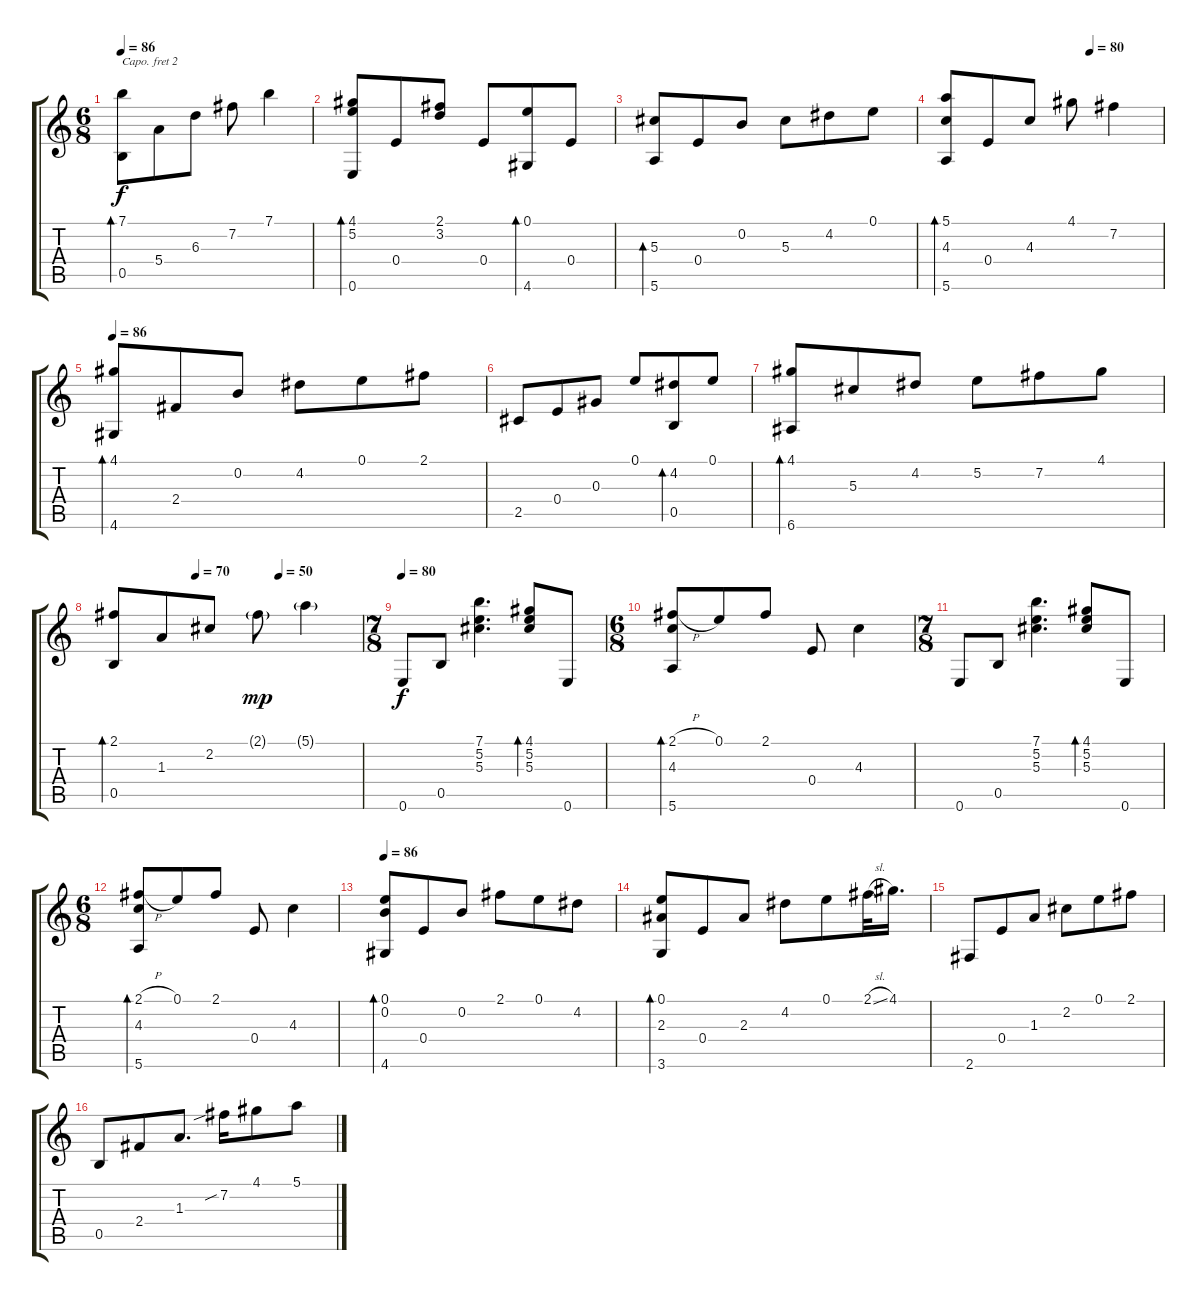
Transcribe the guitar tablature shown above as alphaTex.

\track "" {instrument acousticguitarsteel}
\staff {score tabs}
\capo 2
\tuning (D4 A3 Gb3 D3 A2 D2) {hide}
\ts (6 8)
\tempo 86
\clef g2
\ks c
(7.1 0.5).8{bd 480 dy f} 5.4.8 6.3.8 7.2.8 7.1.4 |
(4.1 5.2 0.6).8{bd 240} 0.4.8 (2.1 3.2).8 0.4.8 (0.1 4.6).8{bd 480} 0.4.8 |
(5.3 5.6).8{bd 480} 0.4.8 0.2.8 5.3.8 4.2.8 0.1.8 |
\tempo (80 0.6666666666666666)
(5.1 4.3 5.6).8{bd 480} 0.4.8 4.3.8 4.1.8 7.2.4 |
\tempo 86
(4.1 4.6).8{bd 480} 2.4.8 0.2.8 4.2.8 0.1.8 2.1.8 |
2.5.8 0.4.8 0.3.8 0.1.8 (4.2 0.5).8{bd 480} 0.1.8 |
(4.1 6.6).8{bd 480} 5.3.8 4.2.8 5.2.8 7.2.8 4.1.8 |
\tempo (70 0.3333333333333333)
\tempo (50 0.6666666666666666)
(2.1 0.5).8{bd 480} 1.3.8 2.2.8 2.1{g}.8{dy mp} 5.1{g}.4 |
\ts (7 8)
\tempo 80
0.6.8{dy f} 0.5.8 (7.1 5.2 5.3).4{d} (4.1 5.2 5.3).8{bd 480} 0.6.8 |
\ts (6 8)
(2.1{h} 4.3 5.6).8{bd 480} 0.1.8 2.1.8 0.4.8 4.3.4 |
\ts (7 8)
0.6.8 0.5.8 (7.1 5.2 5.3).4{d} (4.1 5.2 5.3).8{bd 480} 0.6.8 |
\ts (6 8)
(2.1{h} 4.3 5.6).8{bd 480} 0.1.8 2.1.8 0.4.8 4.3.4 |
\tempo 86
(0.1 0.2 4.6).8{bd 480} 0.4.8 0.2.8 2.1.8 0.1.8 4.2.8 |
(0.1 2.3 3.6).8{bd 480} 0.4.8 2.3.8 4.2.8 0.1.8 2.1{sl}.32 4.1.16{d} |
2.6.8 0.4.8 1.3.8 2.2.8 0.1.8 2.1.8 |
0.5.8 2.4.8 1.3.8{d} 7.2{sib}.16 4.1.8 5.1.8
